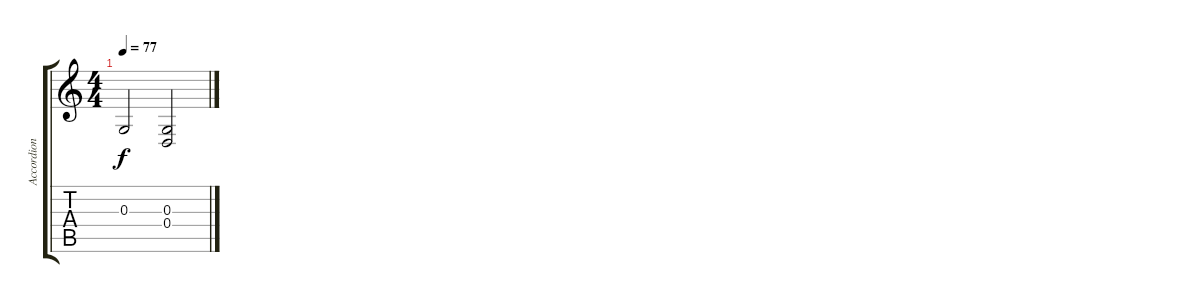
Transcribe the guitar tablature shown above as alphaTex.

\track ("Accordion" "Accordion") {instrument accordion}
\staff {score tabs}
\tuning (E4 B3 G3 D3 A2 E2) {hide}
\ts (4 4)
\tempo 77
\clef g2
\ks c
0.3.2{dy f volume 4} (0.3 0.4).2{volume 4}
